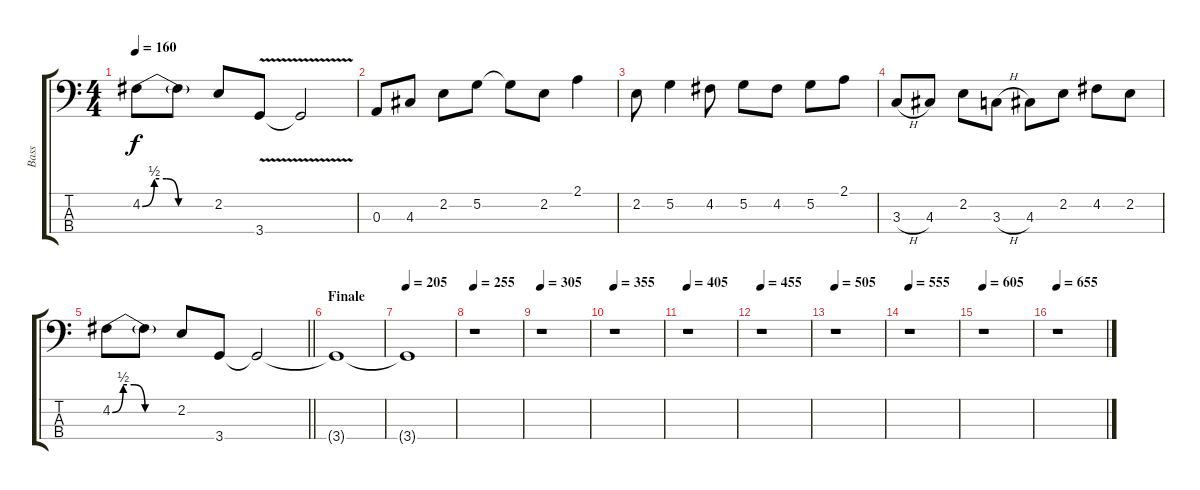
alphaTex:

\track ("Bass" "Bass") {instrument electricbasspick}
\staff {score tabs}
\tuning (G2 D2 A1 E1) {hide}
\ts (4 4)
\tempo 160
\clef f4
\ks c
4.2{be (custom 0 0 10 2 20 2 30 0 60 0)}.8{dy f} 4.2{t}.8 2.2.8 3.4{v}.8 3.4{t}.2 |
0.3.8 4.3.8 2.2.8 5.2.8 5.2{t}.8 2.2.8 2.1.4 |
2.2.8 5.2.4 4.2.8 5.2.8 4.2.8 5.2.8 2.1.8 |
3.3{h}.8 4.3.8 2.2.8 3.3{h}.8 4.3.8 2.2.8 4.2.8 2.2.8 |
\barLineRight lightlight
4.2{be (custom 0 0 10 2 20 2 30 0 60 0)}.8 4.2{t}.8 2.2.8 3.4.8 3.4{t}.2 |
\section ("" "Finale")
3.4{t}.1{volume 5} |
\tempo 205
3.4{t}.1 |
\tempo 255
r.1 |
\tempo 305
r.1 |
\tempo 355
r.1 |
\tempo 405
r.1 |
\tempo 455
r.1 |
\tempo 505
r.1 |
\tempo 555
r.1 |
\tempo 605
r.1 |
\tempo 655
r.1
